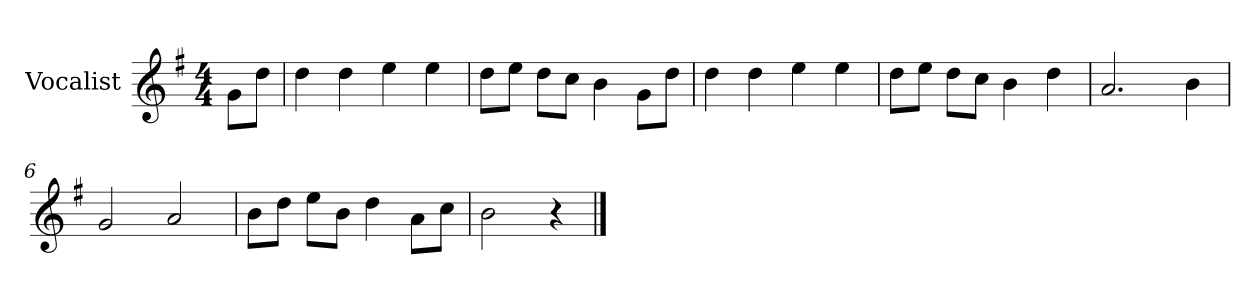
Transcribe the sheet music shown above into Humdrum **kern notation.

**kern
*part1
*staff1
*I"Vocalist
*k[f#]
*G:
*M4/4
=
8gL
8ddJ
=1
4dd
4dd
4ee
4ee
=2
8ddL
8eeJ
8ddL
8ccJ
4b
8gL
8ddJ
=3
4dd
4dd
4ee
4ee
=4
8ddL
8eeJ
8ddL
8ccJ
4b
4dd
=5
2.a
4b
=6
2g
2a
=7
8bL
8ddJ
8eeL
8bJ
4dd
8aL
8ccJ
=8
2b
4r
==
*-
